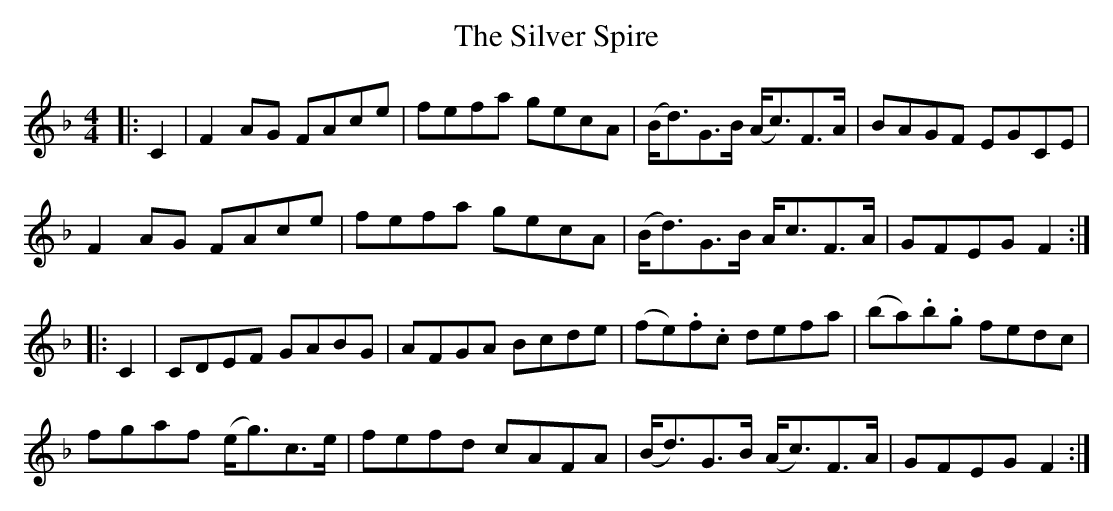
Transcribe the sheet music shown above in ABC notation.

X:1
T: The Silver Spire
M: 4/4
L: 1/8
K: Fmaj
|:C2|F2 AG FAce|fefa gecA|(B<d)G>B (A<c)F>A|BAGF EGCE|
F2 AG FAce|fefa gecA|(B<d)G>B A<cF>A|GFEG F2:|
|:C2|CDEF GABG|AFGA Bcde|(fe).f.c defa|(ba).b.g fedc|
fgaf (e<g)c>e|fefd cAFA|(B<d)G>B (A<c)F>A|GFEG F2:|
